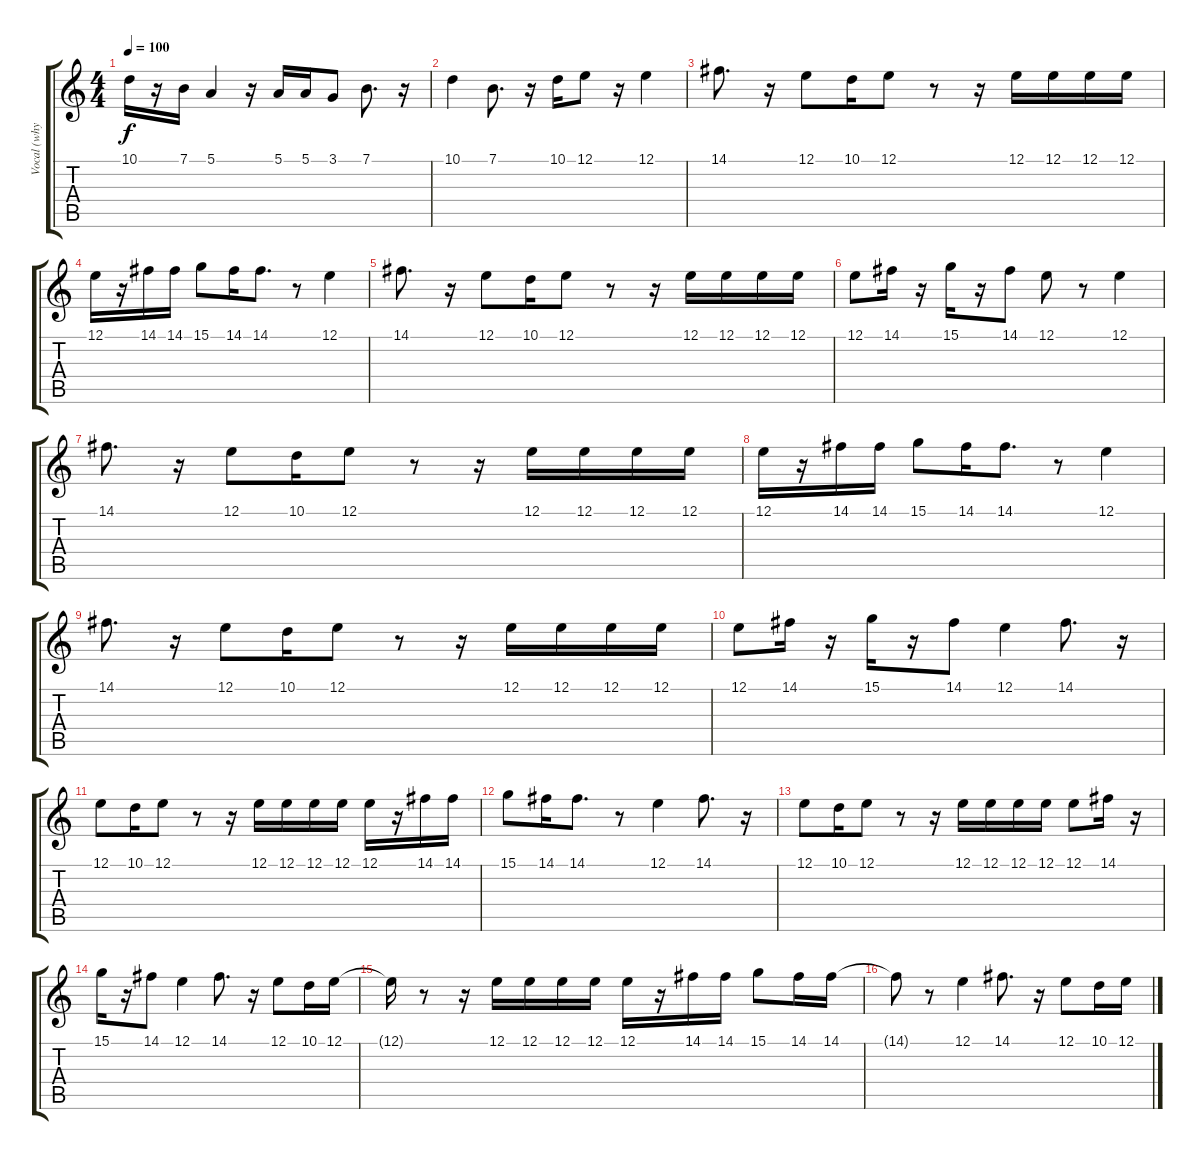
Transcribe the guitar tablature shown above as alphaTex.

\track ("Vocal (why include this?)" "Vocal (why") {instrument panflute}
\staff {score tabs}
\tuning (E4 B3 G3 D3 A2 E2) {hide}
\ts (4 4)
\tempo 100
\clef g2
\ks c
10.1.16{dy f} r.16 7.1.16 5.1.4 r.16 5.1.16 5.1.16 3.1.8 7.1.8{d} r.16 |
10.1.4 7.1.8{d} r.16 10.1.16 12.1.8 r.16 12.1.4 |
14.1.8{d} r.16 12.1.8 10.1.16 12.1.8 r.8 r.16 12.1.16 12.1.16 12.1.16 12.1.16 |
12.1.16 r.16 14.1.16 14.1.16 15.1.8 14.1.16 14.1.8{d} r.8 12.1.4 |
14.1.8{d} r.16 12.1.8 10.1.16 12.1.8 r.8 r.16 12.1.16 12.1.16 12.1.16 12.1.16 |
12.1.8 14.1.16 r.16 15.1.16 r.16 14.1.8 12.1.8 r.8 12.1.4 |
14.1.8{d} r.16 12.1.8 10.1.16 12.1.8 r.8 r.16 12.1.16 12.1.16 12.1.16 12.1.16 |
12.1.16 r.16 14.1.16 14.1.16 15.1.8 14.1.16 14.1.8{d} r.8 12.1.4 |
14.1.8{d} r.16 12.1.8 10.1.16 12.1.8 r.8 r.16 12.1.16 12.1.16 12.1.16 12.1.16 |
12.1.8 14.1.16 r.16 15.1.16 r.16 14.1.8 12.1.4 14.1.8{d} r.16 |
12.1.8 10.1.16 12.1.8 r.8 r.16 12.1.16 12.1.16 12.1.16 12.1.16 12.1.16 r.16 14.1.16 14.1.16 |
15.1.8 14.1.16 14.1.8{d} r.8 12.1.4 14.1.8{d} r.16 |
12.1.8 10.1.16 12.1.8 r.8 r.16 12.1.16 12.1.16 12.1.16 12.1.16 12.1.8 14.1.16 r.16 |
15.1.16 r.16 14.1.8 12.1.4 14.1.8{d} r.16 12.1.8 10.1.16 12.1.16 |
12.1{t}.16 r.8 r.16 12.1.16 12.1.16 12.1.16 12.1.16 12.1.16 r.16 14.1.16 14.1.16 15.1.8 14.1.16 14.1.16 |
14.1{t}.8 r.8 12.1.4 14.1.8{d} r.16 12.1.8 10.1.16 12.1.16
